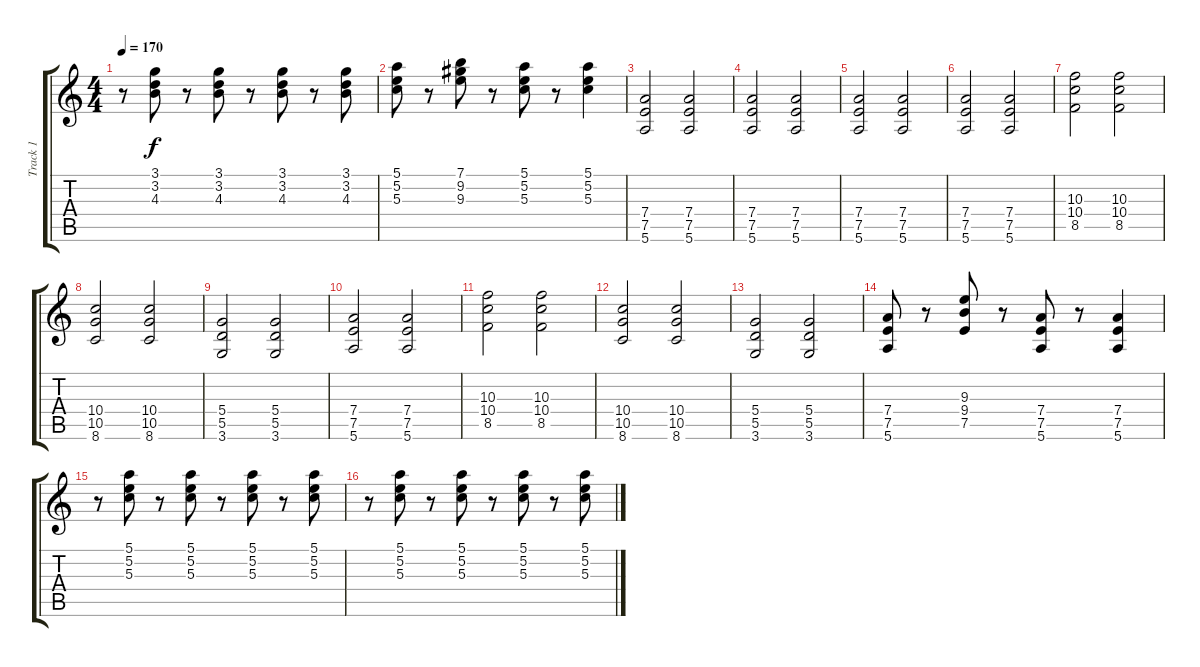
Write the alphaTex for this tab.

\track ("Track 1" "Track 1") {instrument distortionguitar}
\staff {score tabs}
\tuning (E4 B3 G3 D3 A2 E2) {hide}
\ts (4 4)
\tempo 170
\clef g2
\ks c
r.8{dy f} (3.1 3.2 4.3).8 r.8 (3.1 3.2 4.3).8 r.8 (3.1 3.2 4.3).8 r.8 (3.1 3.2 4.3).8 |
(5.1 5.2 5.3).8 r.8 (7.1 9.2 9.3).8 r.8 (5.1 5.2 5.3).8 r.8 (5.1 5.2 5.3).4 |
(7.4 7.5 5.6).2{instrument distortionguitar} (7.4 7.5 5.6).2 |
(7.4 7.5 5.6).2 (7.4 7.5 5.6).2 |
(7.4 7.5 5.6).2 (7.4 7.5 5.6).2 |
(7.4 7.5 5.6).2 (7.4 7.5 5.6).2 |
(10.3 10.4 8.5).2 (10.3 10.4 8.5).2 |
(10.4 10.5 8.6).2 (10.4 10.5 8.6).2 |
(5.4 5.5 3.6).2 (5.4 5.5 3.6).2 |
(7.4 7.5 5.6).2 (7.4 7.5 5.6).2 |
(10.3 10.4 8.5).2 (10.3 10.4 8.5).2 |
(10.4 10.5 8.6).2 (10.4 10.5 8.6).2 |
(5.4 5.5 3.6).2 (5.4 5.5 3.6).2 |
(7.4 7.5 5.6).8 r.8 (9.3 9.4 7.5).8 r.8 (7.4 7.5 5.6).8 r.8 (7.4 7.5 5.6).4 |
r.8{instrument electricguitarclean} (5.1 5.2 5.3).8 r.8 (5.1 5.2 5.3).8 r.8 (5.1 5.2 5.3).8 r.8 (5.1 5.2 5.3).8 |
r.8 (5.1 5.2 5.3).8 r.8 (5.1 5.2 5.3).8 r.8 (5.1 5.2 5.3).8 r.8 (5.1 5.2 5.3).8
